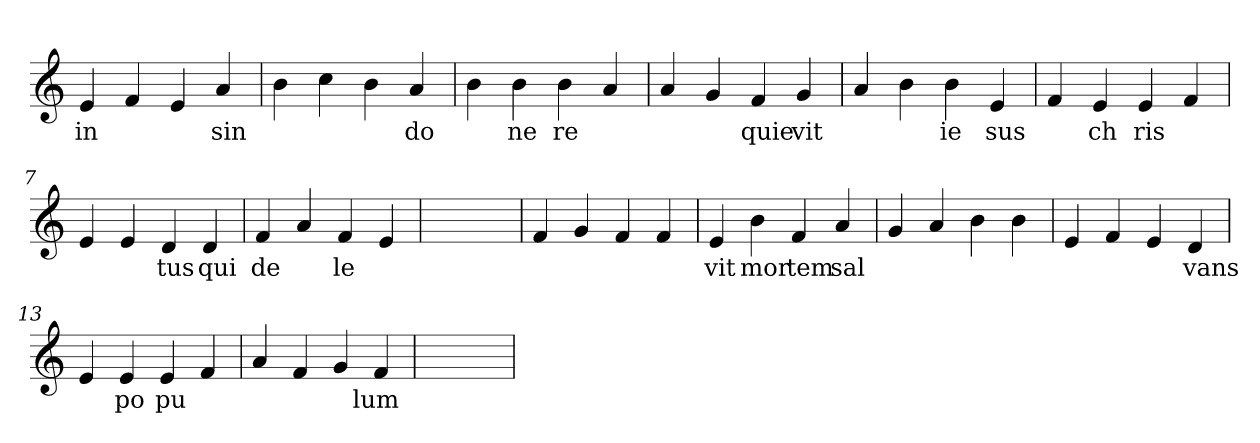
**kern	**text
*part1	*part1
*staff1	*staff1
*clefG2	*
=1	=1
4e	in
4f	.
4e	.
4a	sin
=2	=2
4b	.
4cc	.
4b	.
4a	do
=3	=3
4b	.
4b	ne
4b	re
4a	.
=4	=4
4a	.
4g	.
4f	quie
4g	vit
=5	=5
4a	.
4b	.
4b	ie
4e	sus
=6	=6
4f	.
4e	ch
4e	ris
4f	.
=7	=7
4e	.
4e	.
4d	tus
4d	qui
=8	=8
4f	de
4a	.
4f	le
4e	.
=9	=9
1ryy	.
=9	=9
4f	.
4g	.
4f	.
4f	.
=10	=10
4e	vit
4b	mor
4f	tem
4a	sal
=11	=11
4g	.
4a	.
4b	.
4b	.
=12	=12
4e	.
4f	.
4e	.
4d	vans
=13	=13
4e	.
4e	po
4e	pu
4f	.
=14	=14
4a	.
4f	.
4g	.
4f	lum
=15	=15
1ryy	.
=	=
*-	*-
